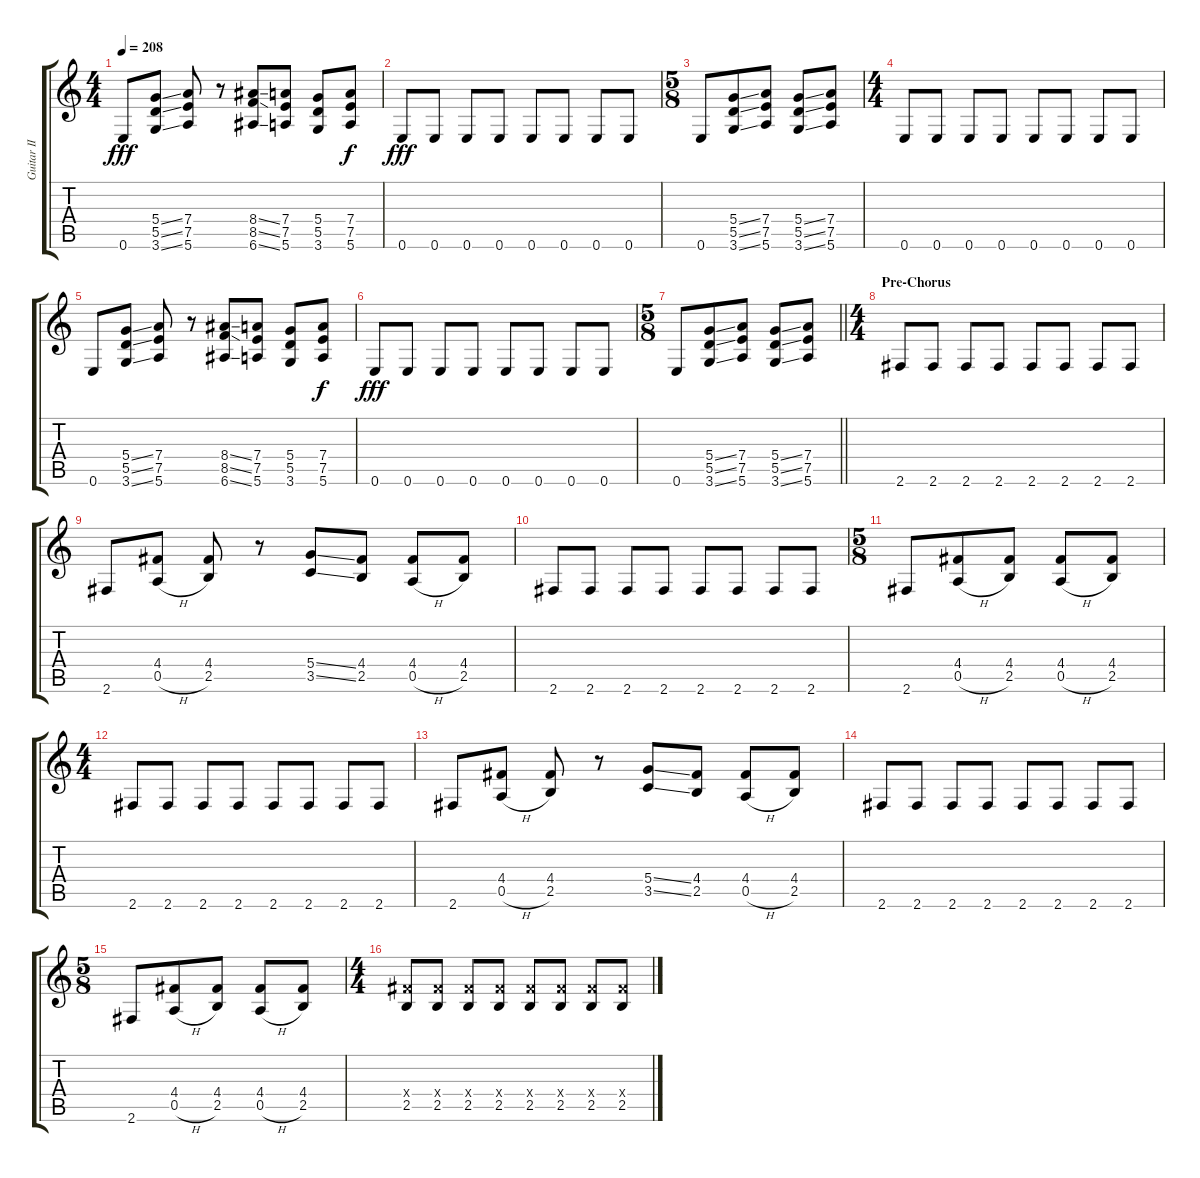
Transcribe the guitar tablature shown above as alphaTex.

\track ("Guitar II" "Guitar II") {instrument distortionguitar}
\staff {score tabs}
\tuning (E4 B3 G3 D3 A2 E2) {hide}
\ts (4 4)
\tempo 208
\clef g2
\ks c
0.6.8{dy fff} (5.4{ss} 5.5{ss} 3.6{ss}).8 (7.4 7.5 5.6).8 r.8 (8.4{ss} 8.5{ss} 6.6{ss}).8 (7.4 7.5 5.6).8 (5.4 5.5 3.6).8 (7.4 7.5 5.6).8{dy f} |
0.6.8{dy fff} 0.6.8 0.6.8 0.6.8 0.6.8 0.6.8 0.6.8 0.6.8 |
\ts (5 8)
0.6.8 (5.4{ss} 5.5{ss} 3.6{ss}).8 (7.4 7.5 5.6).8 (5.4{ss} 5.5{ss} 3.6{ss}).8 (7.4 7.5 5.6).8 |
\ts (4 4)
0.6.8 0.6.8 0.6.8 0.6.8 0.6.8 0.6.8 0.6.8 0.6.8 |
0.6.8 (5.4{ss} 5.5{ss} 3.6{ss}).8 (7.4 7.5 5.6).8 r.8 (8.4{ss} 8.5{ss} 6.6{ss}).8 (7.4 7.5 5.6).8 (5.4 5.5 3.6).8 (7.4 7.5 5.6).8{dy f} |
0.6.8{dy fff} 0.6.8 0.6.8 0.6.8 0.6.8 0.6.8 0.6.8 0.6.8 |
\ts (5 8)
\barLineRight lightlight
0.6.8 (5.4{ss} 5.5{ss} 3.6{ss}).8 (7.4 7.5 5.6).8 (5.4{ss} 5.5{ss} 3.6{ss}).8 (7.4 7.5 5.6).8 |
\ts (4 4)
\section ("" "Pre-Chorus")
2.6.8 2.6.8 2.6.8 2.6.8 2.6.8 2.6.8 2.6.8 2.6.8 |
2.6.8 (4.4 0.5{h}).8 (4.4 2.5).8 r.8 (5.4{ss} 3.5{ss}).8 (4.4 2.5).8 (4.4 0.5{h}).8 (4.4 2.5).8 |
2.6.8 2.6.8 2.6.8 2.6.8 2.6.8 2.6.8 2.6.8 2.6.8 |
\ts (5 8)
2.6.8 (4.4 0.5{h}).8 (4.4 2.5).8 (4.4 0.5{h}).8 (4.4 2.5).8 |
\ts (4 4)
2.6.8 2.6.8 2.6.8 2.6.8 2.6.8 2.6.8 2.6.8 2.6.8 |
2.6.8 (4.4 0.5{h}).8 (4.4 2.5).8 r.8 (5.4{ss} 3.5{ss}).8 (4.4 2.5).8 (4.4 0.5{h}).8 (4.4 2.5).8 |
2.6.8 2.6.8 2.6.8 2.6.8 2.6.8 2.6.8 2.6.8 2.6.8 |
\ts (5 8)
2.6.8 (4.4 0.5{h}).8 (4.4 2.5).8 (4.4 0.5{h}).8 (4.4 2.5).8 |
\ts (4 4)
(4.4{x} 2.5).8 (4.4{x} 2.5).8 (4.4{x} 2.5).8 (4.4{x} 2.5).8 (4.4{x} 2.5).8 (4.4{x} 2.5).8 (4.4{x} 2.5).8 (4.4{x} 2.5).8
